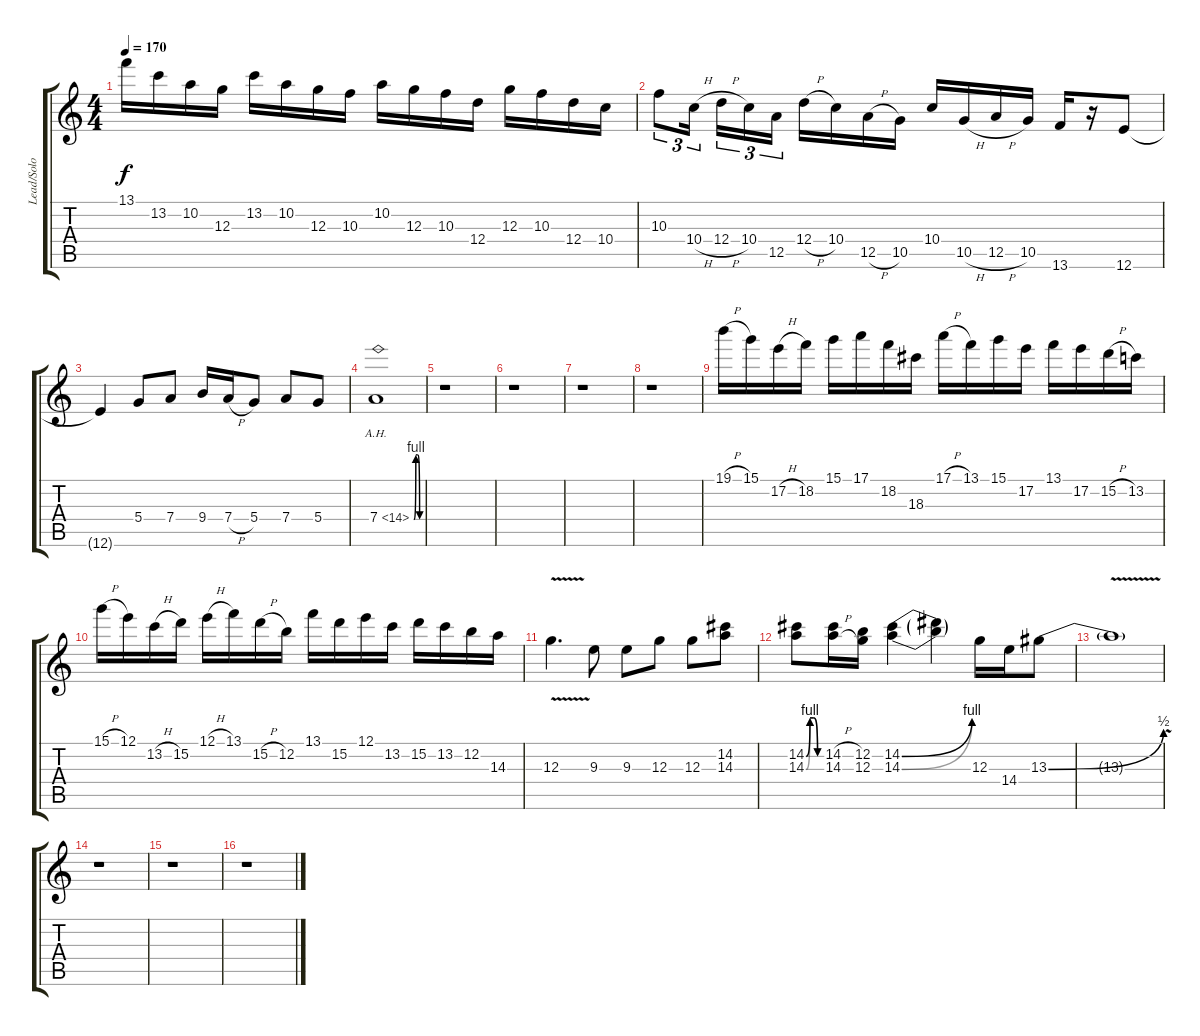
\track ("Lead/Solo" "Lead/Solo") {instrument overdrivenguitar}
\staff {score tabs}
\tuning (E4 B3 G3 D3 A2 E2) {hide}
\ts (4 4)
\tempo 170
\clef g2
\ks c
13.1.16{dy f} 13.2.16 10.2.16 12.3.16 13.2.16 10.2.16 12.3.16 10.3.16 10.2.16 12.3.16 10.3.16 12.4.16 12.3.16 10.3.16 12.4.16 10.4.16 |
10.3.8{tu (3 2)} 10.4{h}.16{tu (3 2) beam splitsecondary} 12.4{h}.16{tu (3 2)} 10.4.16{tu (3 2)} 12.5.16{tu (3 2)} 12.4{h}.16 10.4.16 12.5{h}.16 10.5.16 10.4.16 10.5{h}.16 12.5{h}.16 10.5.16 13.6.16 r.16 12.6.8 |
12.6{t}.4 5.4.8 7.4.8 9.4.16 7.4{h}.16 5.4.8 7.4.8 5.4.8 |
7.4{be (custom 0 0 15 4 30 4 45 0 60 0) ah 7}.1 |
r.1 |
r.1 |
r.1 |
r.1 |
19.1{h}.16 15.1.16 17.2{h}.16 18.2.16 15.1.16 17.1.16 18.2.16 18.3.16 17.1{h}.16 13.1.16 15.1.16 17.2.16 13.1.16 17.2.16 15.2{h}.16 13.2.16 |
15.1{h}.16 12.1.16 13.2{h}.16 15.2.16 12.1{h}.16 13.1.16 15.2{h}.16 12.2.16 13.1.16 15.2.16 12.1.16 13.2.16 15.2.16 13.2.16 12.2.16 14.3.16 |
12.3{v}.4{d} 9.3.8 9.3.8 12.3.8 12.3.8 (14.2 14.3).8 |
(14.2{be (custom 0 0 15 4 30 4 45 0 60 0)} 14.3{be (custom 0 0 15 4 30 4 45 0 60 0)}).8 (14.2{h} 14.3{h}).16 (12.2 12.3).16 (14.2{be (bend 0 0 60 4)} 14.3{be (bend 0 0 60 4)}).4 (14.2{t} 14.3{t}).4 12.3.16 14.4.16 13.3{be (bend 0 0 60 2)}.8 |
13.3{v t}.1 |
r.1 |
r.1 |
r.1
